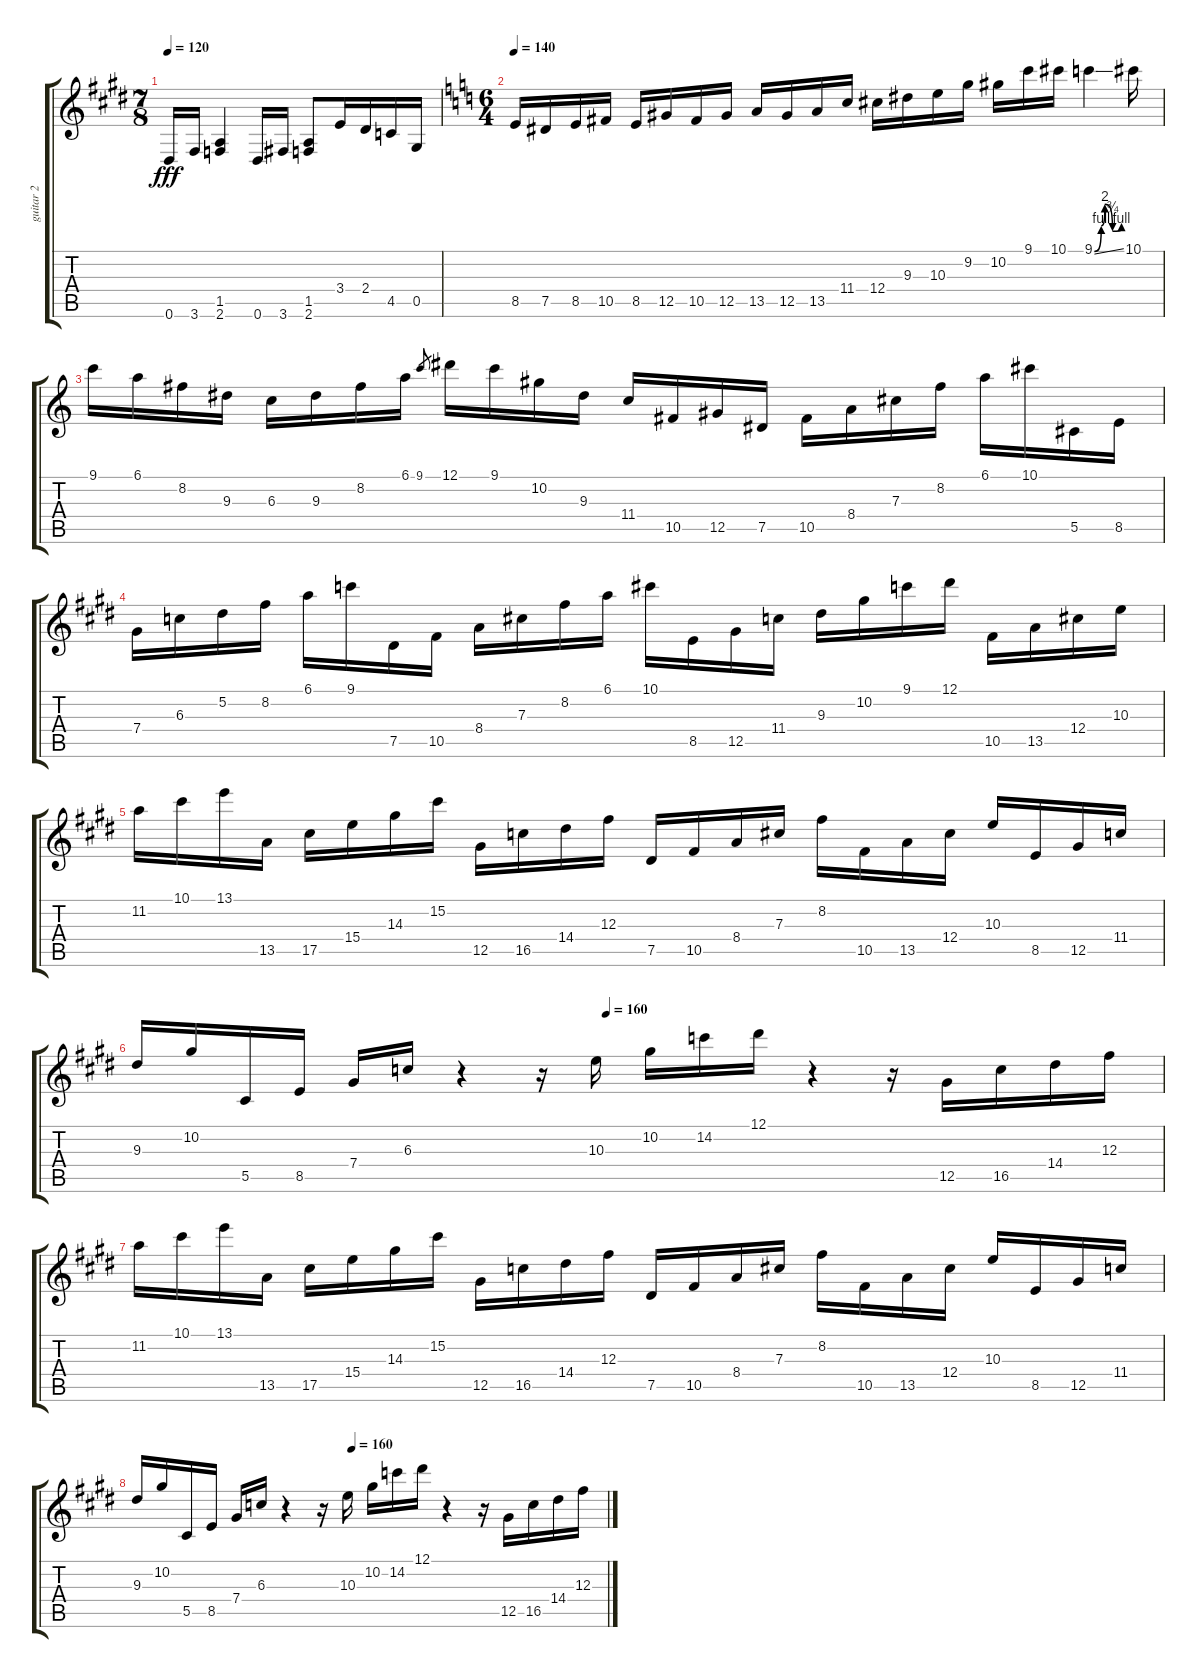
\track ("guitar 2" "guitar 2") {instrument distortionguitar}
\staff {score tabs}
\tuning (Eb4 Bb3 Gb3 Db3 Ab2 Eb2) {hide}
\ts (7 8)
\tempo 120
\clef g2
\ks e
0.6.16{dy fff} 3.6.16 (1.5 2.6).4 0.6.16 3.6.16 (1.5 2.6).8 3.4.16 2.4.16 4.5.16 0.5.16 |
\ts (6 4)
\tempo 140
\ks c
8.5.16 7.5.16 8.5.16 10.5.16 8.5.16 12.5.16 10.5.16 12.5.16 13.5.16 12.5.16 13.5.16 11.4.16 12.4.16 9.3.16 10.3.16 9.2.16 10.2.16 9.1.16 10.1.16 9.1{be (custom 0 0 15 4 23 8 40 3 60 4) ss}.4 10.1.16 |
9.1.16 6.1.16 8.2.16 9.3.16 6.3.16 9.3.16 8.2.16 6.1.16 9.1.8{gr} 12.1.16 9.1.16 10.2.16 9.3.16 11.4.16 10.5.16 12.5.16 7.5.16 10.5.16 8.4.16 7.3.16 8.2.16 6.1.16 10.1.16 5.5.16 8.5.16 |
\ks e
7.4.16 6.3.16 5.2.16 8.2.16 6.1.16 9.1.16 7.5.16 10.5.16 8.4.16 7.3.16 8.2.16 6.1.16 10.1.16 8.5.16 12.5.16 11.4.16 9.3.16 10.2.16 9.1.16 12.1.16 10.5.16 13.5.16 12.4.16 10.3.16 |
11.2.16 10.1.16 13.1.16 13.5.16 17.5.16 15.4.16 14.3.16 15.2.16 12.5.16 16.5.16 14.4.16 12.3.16 7.5.16 10.5.16 8.4.16 7.3.16 8.2.16 10.5.16 13.5.16 12.4.16 10.3.16 8.5.16 12.5.16 11.4.16 |
\tempo (160 0.4583333333333333)
9.3.16 10.2.16 5.5.16 8.5.16 7.4.16 6.3.16 r.4 r.16 10.3.16 10.2.16 14.2.16 12.1.16 r.4 r.16 12.5.16 16.5.16 14.4.16 12.3.16 |
11.2.16 10.1.16 13.1.16 13.5.16 17.5.16 15.4.16 14.3.16 15.2.16 12.5.16 16.5.16 14.4.16 12.3.16 7.5.16 10.5.16 8.4.16 7.3.16 8.2.16 10.5.16 13.5.16 12.4.16 10.3.16 8.5.16 12.5.16 11.4.16 |
\tempo (160 0.4583333333333333)
9.3.16 10.2.16 5.5.16 8.5.16 7.4.16 6.3.16 r.4 r.16 10.3.16 10.2.16 14.2.16 12.1.16 r.4 r.16 12.5.16 16.5.16 14.4.16 12.3.16
